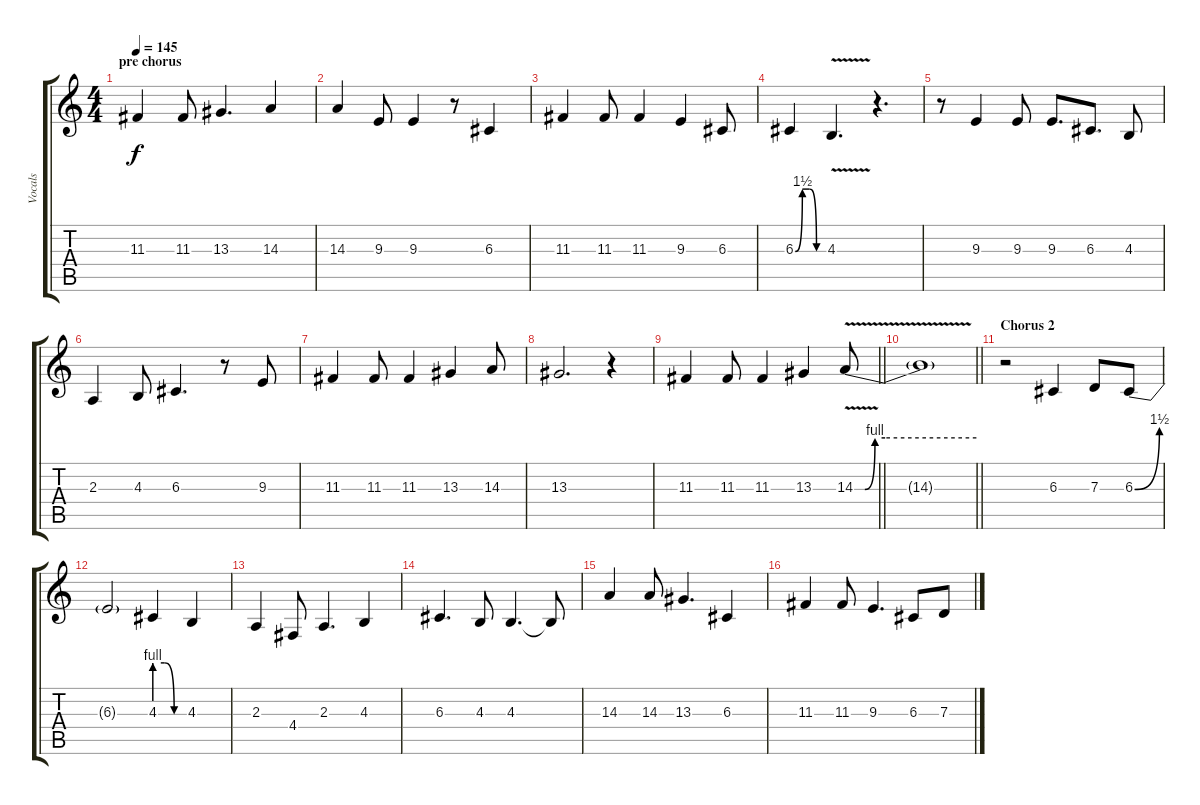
\track ("Vocals" "Vocals") {instrument lead2sawtooth}
\staff {score tabs}
\tuning (E4 B3 G3 D3 A2 E2) {hide}
\ts (4 4)
\section ("" "pre chorus")
\tempo 145
\clef g2
\ks c
11.3.4{dy f} 11.3.8 13.3.4{d} 14.3.4 |
14.3.4 9.3.8 9.3.4 r.8 6.3.4 |
11.3.4 11.3.8 11.3.4 9.3.4 6.3.8 |
6.3{be (custom 0 0 15 6 30 6 45 0 60 0)}.4 4.3{v}.4{d} r.4{d} |
r.8 9.3.4 9.3.8 9.3.8{d} 6.3.8{d} 4.3.8 |
2.3.4 4.3.8 6.3.4{d} r.8 9.3.8 |
11.3.4 11.3.8 11.3.4 13.3.4 14.3.8 |
13.3.2{d} r.4 |
\barLineRight lightlight
11.3.4{volume 15 balance 8} 11.3.8 11.3.4 13.3.4 14.3{be (custom 0 0 5 0 10 4 15 4 60 4) v}.8 |
\barLineRight lightlight
14.3{t}.1 |
\section ("" "Chorus 2")
r.2 6.3.4 7.3.8 6.3{be (bend 0 0 60 6)}.8 |
6.3{t}.2 4.3{be (custom 0 4 20 4 40 0 60 0)}.4 4.3.4 |
2.3.4 4.4.8 2.3.4{d} 4.3.4 |
6.3.4{d} 4.3.8 4.3.4{d} 4.3{t}.8 |
14.3.4 14.3.8 13.3.4{d} 6.3.4 |
11.3.4 11.3.8 9.3.4{d} 6.3.8 7.3.8
